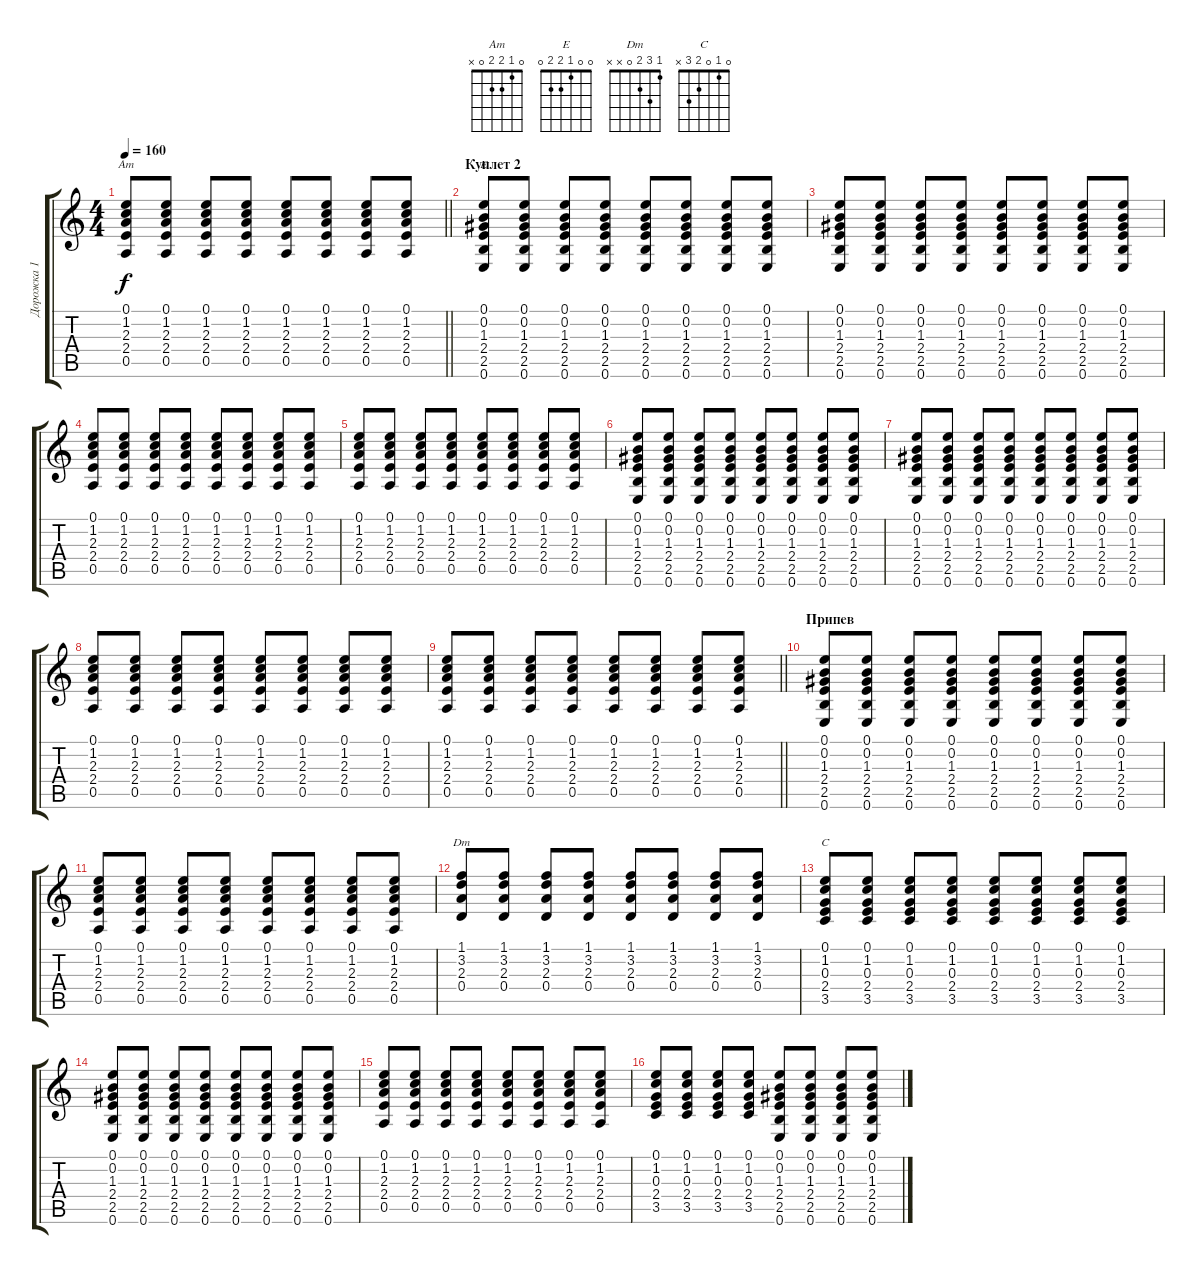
\track ("Дорожка 1" "Дорожка 1") {solo instrument acousticguitarsteel}
\staff {score tabs}
\tuning (E4 B3 G3 D3 A2 E2) {hide}
\chord ("Am" 0 1 2 2 0 x)
\chord ("E" 0 0 1 2 2 0)
\chord ("Dm" 1 3 2 0 x x)
\chord ("C" 0 1 0 2 3 x)
\ts (4 4)
\tempo 160
\clef g2
\barLineRight lightlight
\ks c
(0.1 1.2 2.3 2.4 0.5).8{ch "Am" dy f} (0.1 1.2 2.3 2.4 0.5).8 (0.1 1.2 2.3 2.4 0.5).8 (0.1 1.2 2.3 2.4 0.5).8 (0.1 1.2 2.3 2.4 0.5).8 (0.1 1.2 2.3 2.4 0.5).8 (0.1 1.2 2.3 2.4 0.5).8 (0.1 1.2 2.3 2.4 0.5).8 |
\section ("" "Куплет 2")
(0.1 0.2 1.3 2.4 2.5 0.6).8{ch "E"} (0.1 0.2 1.3 2.4 2.5 0.6).8 (0.1 0.2 1.3 2.4 2.5 0.6).8 (0.1 0.2 1.3 2.4 2.5 0.6).8 (0.1 0.2 1.3 2.4 2.5 0.6).8 (0.1 0.2 1.3 2.4 2.5 0.6).8 (0.1 0.2 1.3 2.4 2.5 0.6).8 (0.1 0.2 1.3 2.4 2.5 0.6).8 |
(0.1 0.2 1.3 2.4 2.5 0.6).8 (0.1 0.2 1.3 2.4 2.5 0.6).8 (0.1 0.2 1.3 2.4 2.5 0.6).8 (0.1 0.2 1.3 2.4 2.5 0.6).8 (0.1 0.2 1.3 2.4 2.5 0.6).8 (0.1 0.2 1.3 2.4 2.5 0.6).8 (0.1 0.2 1.3 2.4 2.5 0.6).8 (0.1 0.2 1.3 2.4 2.5 0.6).8 |
(0.1 1.2 2.3 2.4 0.5).8 (0.1 1.2 2.3 2.4 0.5).8 (0.1 1.2 2.3 2.4 0.5).8 (0.1 1.2 2.3 2.4 0.5).8 (0.1 1.2 2.3 2.4 0.5).8 (0.1 1.2 2.3 2.4 0.5).8 (0.1 1.2 2.3 2.4 0.5).8 (0.1 1.2 2.3 2.4 0.5).8 |
(0.1 1.2 2.3 2.4 0.5).8 (0.1 1.2 2.3 2.4 0.5).8 (0.1 1.2 2.3 2.4 0.5).8 (0.1 1.2 2.3 2.4 0.5).8 (0.1 1.2 2.3 2.4 0.5).8 (0.1 1.2 2.3 2.4 0.5).8 (0.1 1.2 2.3 2.4 0.5).8 (0.1 1.2 2.3 2.4 0.5).8 |
(0.1 0.2 1.3 2.4 2.5 0.6).8 (0.1 0.2 1.3 2.4 2.5 0.6).8 (0.1 0.2 1.3 2.4 2.5 0.6).8 (0.1 0.2 1.3 2.4 2.5 0.6).8 (0.1 0.2 1.3 2.4 2.5 0.6).8 (0.1 0.2 1.3 2.4 2.5 0.6).8 (0.1 0.2 1.3 2.4 2.5 0.6).8 (0.1 0.2 1.3 2.4 2.5 0.6).8 |
(0.1 0.2 1.3 2.4 2.5 0.6).8 (0.1 0.2 1.3 2.4 2.5 0.6).8 (0.1 0.2 1.3 2.4 2.5 0.6).8 (0.1 0.2 1.3 2.4 2.5 0.6).8 (0.1 0.2 1.3 2.4 2.5 0.6).8 (0.1 0.2 1.3 2.4 2.5 0.6).8 (0.1 0.2 1.3 2.4 2.5 0.6).8 (0.1 0.2 1.3 2.4 2.5 0.6).8 |
(0.1 1.2 2.3 2.4 0.5).8 (0.1 1.2 2.3 2.4 0.5).8 (0.1 1.2 2.3 2.4 0.5).8 (0.1 1.2 2.3 2.4 0.5).8 (0.1 1.2 2.3 2.4 0.5).8 (0.1 1.2 2.3 2.4 0.5).8 (0.1 1.2 2.3 2.4 0.5).8 (0.1 1.2 2.3 2.4 0.5).8 |
\barLineRight lightlight
(0.1 1.2 2.3 2.4 0.5).8 (0.1 1.2 2.3 2.4 0.5).8 (0.1 1.2 2.3 2.4 0.5).8 (0.1 1.2 2.3 2.4 0.5).8 (0.1 1.2 2.3 2.4 0.5).8 (0.1 1.2 2.3 2.4 0.5).8 (0.1 1.2 2.3 2.4 0.5).8 (0.1 1.2 2.3 2.4 0.5).8 |
\section ("" "Припев")
(0.1 0.2 1.3 2.4 2.5 0.6).8 (0.1 0.2 1.3 2.4 2.5 0.6).8 (0.1 0.2 1.3 2.4 2.5 0.6).8 (0.1 0.2 1.3 2.4 2.5 0.6).8 (0.1 0.2 1.3 2.4 2.5 0.6).8 (0.1 0.2 1.3 2.4 2.5 0.6).8 (0.1 0.2 1.3 2.4 2.5 0.6).8 (0.1 0.2 1.3 2.4 2.5 0.6).8 |
(0.1 1.2 2.3 2.4 0.5).8 (0.1 1.2 2.3 2.4 0.5).8 (0.1 1.2 2.3 2.4 0.5).8 (0.1 1.2 2.3 2.4 0.5).8 (0.1 1.2 2.3 2.4 0.5).8 (0.1 1.2 2.3 2.4 0.5).8 (0.1 1.2 2.3 2.4 0.5).8 (0.1 1.2 2.3 2.4 0.5).8 |
(1.1 3.2 2.3 0.4).8{ch "Dm"} (1.1 3.2 2.3 0.4).8 (1.1 3.2 2.3 0.4).8 (1.1 3.2 2.3 0.4).8 (1.1 3.2 2.3 0.4).8 (1.1 3.2 2.3 0.4).8 (1.1 3.2 2.3 0.4).8 (1.1 3.2 2.3 0.4).8 |
(0.1 1.2 0.3 2.4 3.5).8{ch "C"} (0.1 1.2 0.3 2.4 3.5).8 (0.1 1.2 0.3 2.4 3.5).8 (0.1 1.2 0.3 2.4 3.5).8 (0.1 1.2 0.3 2.4 3.5).8 (0.1 1.2 0.3 2.4 3.5).8 (0.1 1.2 0.3 2.4 3.5).8 (0.1 1.2 0.3 2.4 3.5).8 |
(0.1 0.2 1.3 2.4 2.5 0.6).8 (0.1 0.2 1.3 2.4 2.5 0.6).8 (0.1 0.2 1.3 2.4 2.5 0.6).8 (0.1 0.2 1.3 2.4 2.5 0.6).8 (0.1 0.2 1.3 2.4 2.5 0.6).8 (0.1 0.2 1.3 2.4 2.5 0.6).8 (0.1 0.2 1.3 2.4 2.5 0.6).8 (0.1 0.2 1.3 2.4 2.5 0.6).8 |
(0.1 1.2 2.3 2.4 0.5).8 (0.1 1.2 2.3 2.4 0.5).8 (0.1 1.2 2.3 2.4 0.5).8 (0.1 1.2 2.3 2.4 0.5).8 (0.1 1.2 2.3 2.4 0.5).8 (0.1 1.2 2.3 2.4 0.5).8 (0.1 1.2 2.3 2.4 0.5).8 (0.1 1.2 2.3 2.4 0.5).8 |
(0.1 1.2 0.3 2.4 3.5).8 (0.1 1.2 0.3 2.4 3.5).8 (0.1 1.2 0.3 2.4 3.5).8 (0.1 1.2 0.3 2.4 3.5).8 (0.1 0.2 1.3 2.4 2.5 0.6).8 (0.1 0.2 1.3 2.4 2.5 0.6).8 (0.1 0.2 1.3 2.4 2.5 0.6).8 (0.1 0.2 1.3 2.4 2.5 0.6).8
